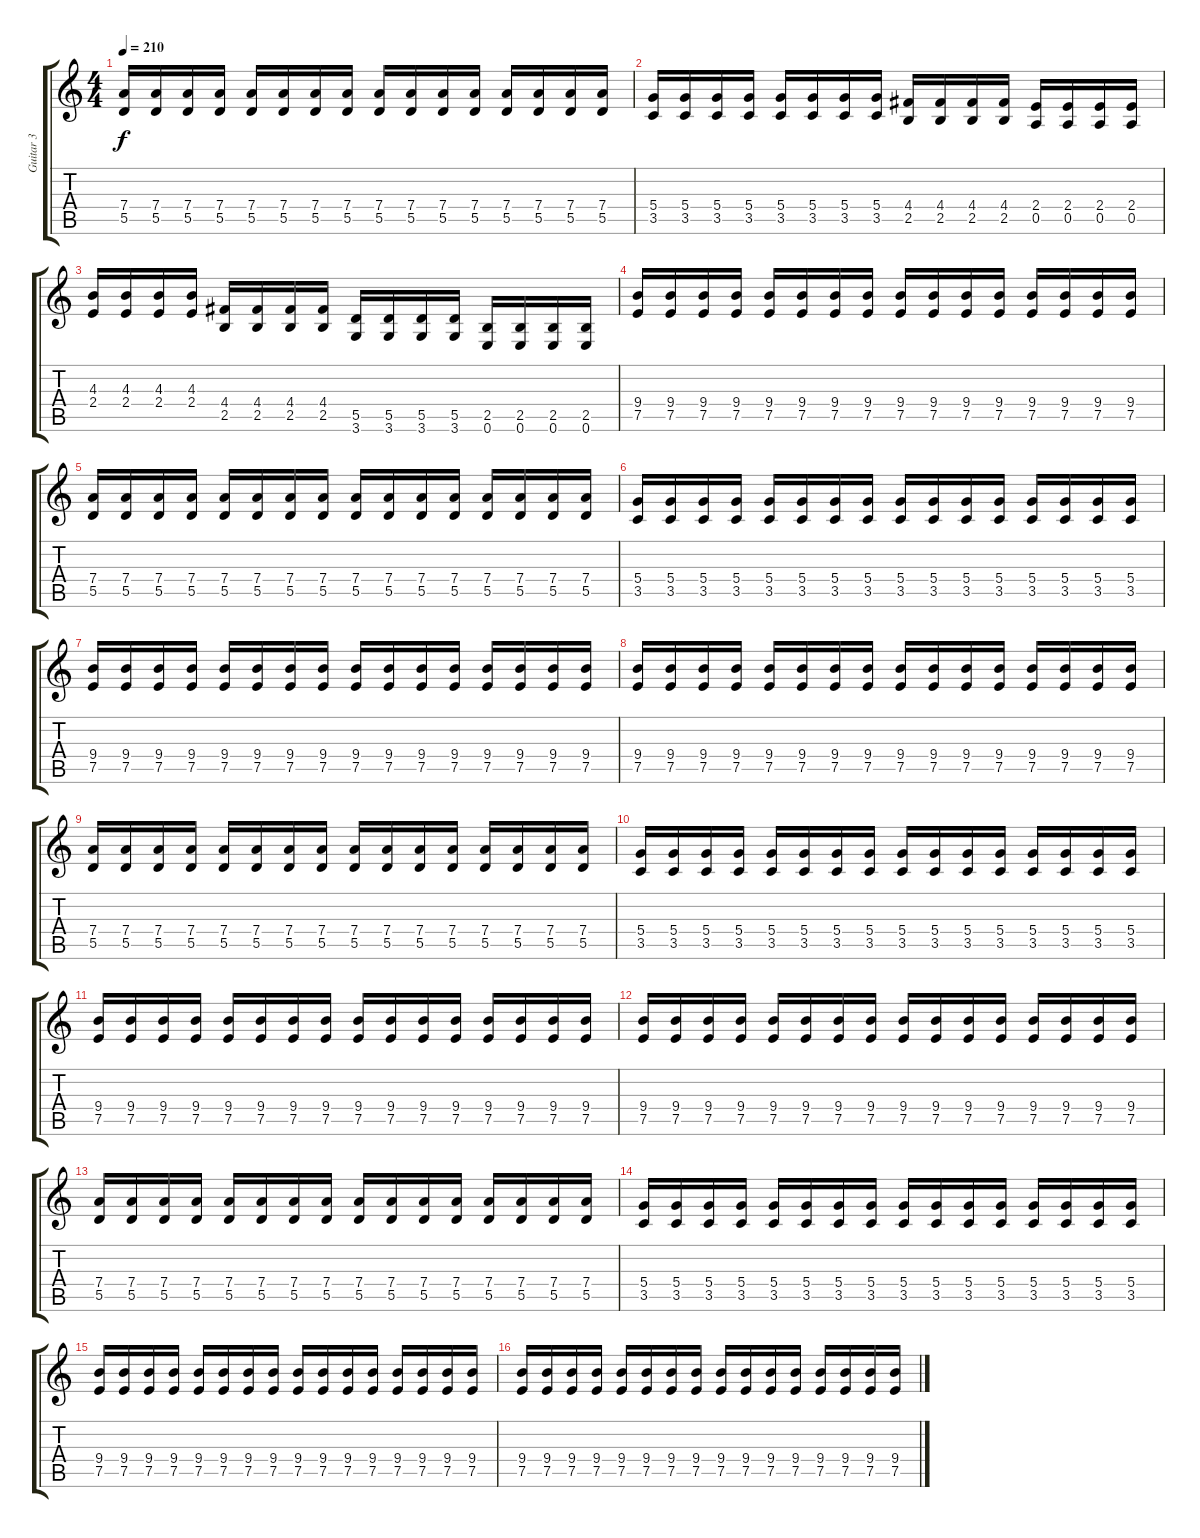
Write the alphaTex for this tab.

\track ("Guitar 3" "Guitar 3") {instrument distortionguitar}
\staff {score tabs}
\tuning (E4 B3 G3 D3 A2 E2) {hide}
\ts (4 4)
\tempo 210
\clef g2
\ks c
(7.4 5.5).16{dy f} (7.4 5.5).16 (7.4 5.5).16 (7.4 5.5).16 (7.4 5.5).16 (7.4 5.5).16 (7.4 5.5).16 (7.4 5.5).16 (7.4 5.5).16 (7.4 5.5).16 (7.4 5.5).16 (7.4 5.5).16 (7.4 5.5).16 (7.4 5.5).16 (7.4 5.5).16 (7.4 5.5).16 |
(5.4 3.5).16 (5.4 3.5).16 (5.4 3.5).16 (5.4 3.5).16 (5.4 3.5).16 (5.4 3.5).16 (5.4 3.5).16 (5.4 3.5).16 (4.4 2.5).16 (4.4 2.5).16 (4.4 2.5).16 (4.4 2.5).16 (2.4 0.5).16 (2.4 0.5).16 (2.4 0.5).16 (2.4 0.5).16 |
(4.3 2.4).16 (4.3 2.4).16 (4.3 2.4).16 (4.3 2.4).16 (4.4 2.5).16 (4.4 2.5).16 (4.4 2.5).16 (4.4 2.5).16 (5.5 3.6).16 (5.5 3.6).16 (5.5 3.6).16 (5.5 3.6).16 (2.5 0.6).16 (2.5 0.6).16 (2.5 0.6).16 (2.5 0.6).16 |
(9.4 7.5).16 (9.4 7.5).16 (9.4 7.5).16 (9.4 7.5).16 (9.4 7.5).16 (9.4 7.5).16 (9.4 7.5).16 (9.4 7.5).16 (9.4 7.5).16 (9.4 7.5).16 (9.4 7.5).16 (9.4 7.5).16 (9.4 7.5).16 (9.4 7.5).16 (9.4 7.5).16 (9.4 7.5).16 |
(7.4 5.5).16 (7.4 5.5).16 (7.4 5.5).16 (7.4 5.5).16 (7.4 5.5).16 (7.4 5.5).16 (7.4 5.5).16 (7.4 5.5).16 (7.4 5.5).16 (7.4 5.5).16 (7.4 5.5).16 (7.4 5.5).16 (7.4 5.5).16 (7.4 5.5).16 (7.4 5.5).16 (7.4 5.5).16 |
(5.4 3.5).16 (5.4 3.5).16 (5.4 3.5).16 (5.4 3.5).16 (5.4 3.5).16 (5.4 3.5).16 (5.4 3.5).16 (5.4 3.5).16 (5.4 3.5).16 (5.4 3.5).16 (5.4 3.5).16 (5.4 3.5).16 (5.4 3.5).16 (5.4 3.5).16 (5.4 3.5).16 (5.4 3.5).16 |
(9.4 7.5).16 (9.4 7.5).16 (9.4 7.5).16 (9.4 7.5).16 (9.4 7.5).16 (9.4 7.5).16 (9.4 7.5).16 (9.4 7.5).16 (9.4 7.5).16 (9.4 7.5).16 (9.4 7.5).16 (9.4 7.5).16 (9.4 7.5).16 (9.4 7.5).16 (9.4 7.5).16 (9.4 7.5).16 |
(9.4 7.5).16 (9.4 7.5).16 (9.4 7.5).16 (9.4 7.5).16 (9.4 7.5).16 (9.4 7.5).16 (9.4 7.5).16 (9.4 7.5).16 (9.4 7.5).16 (9.4 7.5).16 (9.4 7.5).16 (9.4 7.5).16 (9.4 7.5).16 (9.4 7.5).16 (9.4 7.5).16 (9.4 7.5).16 |
(7.4 5.5).16 (7.4 5.5).16 (7.4 5.5).16 (7.4 5.5).16 (7.4 5.5).16 (7.4 5.5).16 (7.4 5.5).16 (7.4 5.5).16 (7.4 5.5).16 (7.4 5.5).16 (7.4 5.5).16 (7.4 5.5).16 (7.4 5.5).16 (7.4 5.5).16 (7.4 5.5).16 (7.4 5.5).16 |
(5.4 3.5).16 (5.4 3.5).16 (5.4 3.5).16 (5.4 3.5).16 (5.4 3.5).16 (5.4 3.5).16 (5.4 3.5).16 (5.4 3.5).16 (5.4 3.5).16 (5.4 3.5).16 (5.4 3.5).16 (5.4 3.5).16 (5.4 3.5).16 (5.4 3.5).16 (5.4 3.5).16 (5.4 3.5).16 |
(9.4 7.5).16 (9.4 7.5).16 (9.4 7.5).16 (9.4 7.5).16 (9.4 7.5).16 (9.4 7.5).16 (9.4 7.5).16 (9.4 7.5).16 (9.4 7.5).16 (9.4 7.5).16 (9.4 7.5).16 (9.4 7.5).16 (9.4 7.5).16 (9.4 7.5).16 (9.4 7.5).16 (9.4 7.5).16 |
(9.4 7.5).16 (9.4 7.5).16 (9.4 7.5).16 (9.4 7.5).16 (9.4 7.5).16 (9.4 7.5).16 (9.4 7.5).16 (9.4 7.5).16 (9.4 7.5).16 (9.4 7.5).16 (9.4 7.5).16 (9.4 7.5).16 (9.4 7.5).16 (9.4 7.5).16 (9.4 7.5).16 (9.4 7.5).16 |
(7.4 5.5).16 (7.4 5.5).16 (7.4 5.5).16 (7.4 5.5).16 (7.4 5.5).16 (7.4 5.5).16 (7.4 5.5).16 (7.4 5.5).16 (7.4 5.5).16 (7.4 5.5).16 (7.4 5.5).16 (7.4 5.5).16 (7.4 5.5).16 (7.4 5.5).16 (7.4 5.5).16 (7.4 5.5).16 |
(5.4 3.5).16 (5.4 3.5).16 (5.4 3.5).16 (5.4 3.5).16 (5.4 3.5).16 (5.4 3.5).16 (5.4 3.5).16 (5.4 3.5).16 (5.4 3.5).16 (5.4 3.5).16 (5.4 3.5).16 (5.4 3.5).16 (5.4 3.5).16 (5.4 3.5).16 (5.4 3.5).16 (5.4 3.5).16 |
(9.4 7.5).16 (9.4 7.5).16 (9.4 7.5).16 (9.4 7.5).16 (9.4 7.5).16 (9.4 7.5).16 (9.4 7.5).16 (9.4 7.5).16 (9.4 7.5).16 (9.4 7.5).16 (9.4 7.5).16 (9.4 7.5).16 (9.4 7.5).16 (9.4 7.5).16 (9.4 7.5).16 (9.4 7.5).16 |
(9.4 7.5).16 (9.4 7.5).16 (9.4 7.5).16 (9.4 7.5).16 (9.4 7.5).16 (9.4 7.5).16 (9.4 7.5).16 (9.4 7.5).16 (9.4 7.5).16 (9.4 7.5).16 (9.4 7.5).16 (9.4 7.5).16 (9.4 7.5).16 (9.4 7.5).16 (9.4 7.5).16 (9.4 7.5).16
